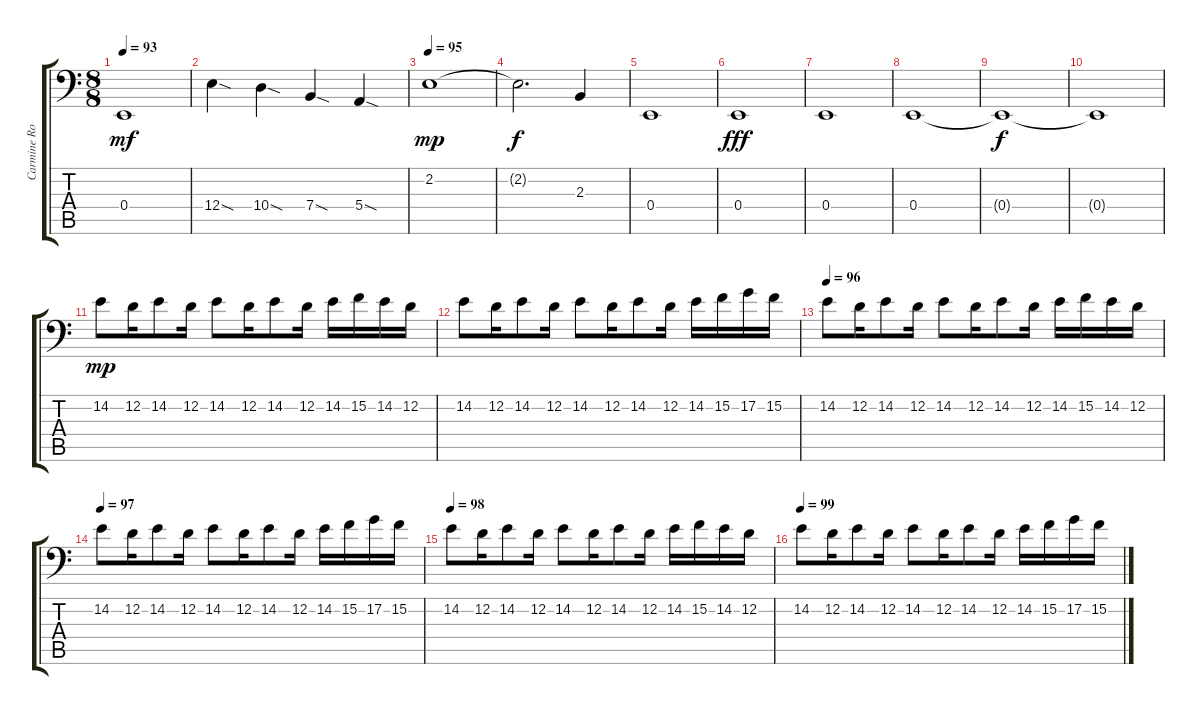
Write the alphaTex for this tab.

\track ("Carmine Rojas Bass" "Carmine Ro") {instrument electricbassfinger}
\staff {score tabs}
\tuning (G2 D2 A1 E1 B0 G0) {hide}
\ts (8 8)
\tempo 93
\clef f4
\ks c
0.4.1{dy mf} |
12.4{sod}.4 10.4{sod}.4 7.4{sod}.4 5.4{sod}.4 |
\tempo 95
2.2.1{dy mp} |
2.2{t}.2{d dy f} 2.3.4 |
0.4.1 |
0.4.1{dy fff} |
0.4.1 |
0.4.1 |
0.4{t}.1{dy f} |
0.4{t}.1 |
14.2.8{dy mp} 12.2.16 14.2.8 12.2.16 14.2.8 12.2.16 14.2.8 12.2.16 14.2.16 15.2.16 14.2.16 12.2.16 |
14.2.8 12.2.16 14.2.8 12.2.16 14.2.8 12.2.16 14.2.8 12.2.16 14.2.16 15.2.16 17.2.16 15.2.16 |
\tempo 96
14.2.8 12.2.16 14.2.8 12.2.16 14.2.8 12.2.16 14.2.8 12.2.16 14.2.16 15.2.16 14.2.16 12.2.16 |
\tempo 97
14.2.8 12.2.16 14.2.8 12.2.16 14.2.8 12.2.16 14.2.8 12.2.16 14.2.16 15.2.16 17.2.16 15.2.16 |
\tempo 98
14.2.8 12.2.16 14.2.8 12.2.16 14.2.8 12.2.16 14.2.8 12.2.16 14.2.16 15.2.16 14.2.16 12.2.16 |
\tempo 99
14.2.8 12.2.16 14.2.8 12.2.16 14.2.8 12.2.16 14.2.8 12.2.16 14.2.16 15.2.16 17.2.16 15.2.16
